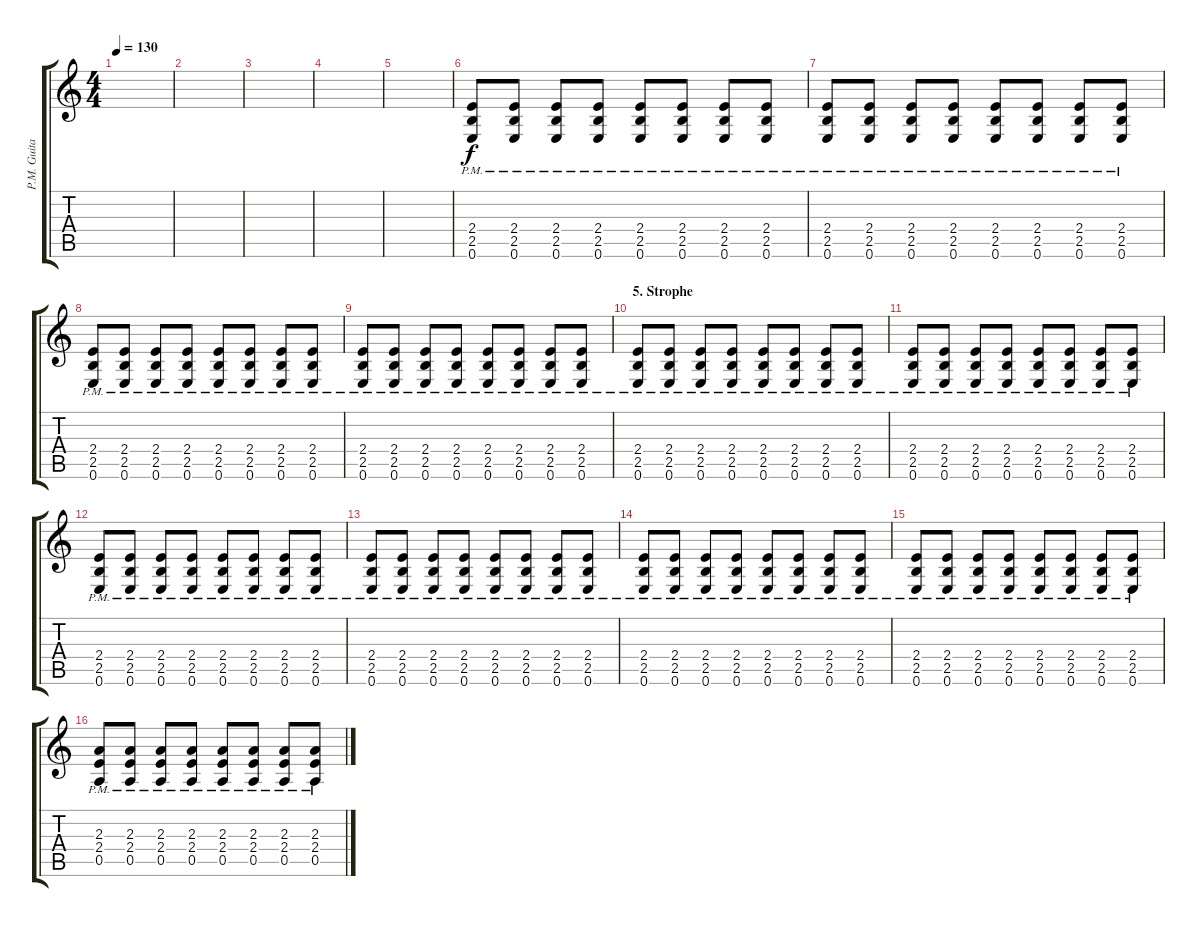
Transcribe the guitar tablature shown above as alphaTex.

\track ("P.M. Guitar" "P.M. Guita") {instrument electricguitarmuted}
\staff {score tabs}
\tuning (E4 B3 G3 D3 A2 E2) {hide}
\ts (4 4)
\tempo 130
\clef g2
\ks c
|
|
|
|
|
(2.4{pm} 2.5{pm} 0.6{pm}).8{volume 4} (2.4{pm} 2.5{pm} 0.6{pm}).8 (2.4{pm} 2.5{pm} 0.6{pm}).8 (2.4{pm} 2.5{pm} 0.6{pm}).8 (2.4{pm} 2.5{pm} 0.6{pm}).8 (2.4{pm} 2.5{pm} 0.6{pm}).8 (2.4{pm} 2.5{pm} 0.6{pm}).8 (2.4{pm} 2.5{pm} 0.6{pm}).8 |
(2.4{pm} 2.5{pm} 0.6{pm}).8 (2.4{pm} 2.5{pm} 0.6{pm}).8 (2.4{pm} 2.5{pm} 0.6{pm}).8 (2.4{pm} 2.5{pm} 0.6{pm}).8 (2.4{pm} 2.5{pm} 0.6{pm}).8 (2.4{pm} 2.5{pm} 0.6{pm}).8 (2.4{pm} 2.5{pm} 0.6{pm}).8 (2.4{pm} 2.5{pm} 0.6{pm}).8 |
(2.4{pm} 2.5{pm} 0.6{pm}).8{volume 6} (2.4{pm} 2.5{pm} 0.6{pm}).8 (2.4{pm} 2.5{pm} 0.6{pm}).8 (2.4{pm} 2.5{pm} 0.6{pm}).8 (2.4{pm} 2.5{pm} 0.6{pm}).8 (2.4{pm} 2.5{pm} 0.6{pm}).8 (2.4{pm} 2.5{pm} 0.6{pm}).8 (2.4{pm} 2.5{pm} 0.6{pm}).8 |
(2.4{pm} 2.5{pm} 0.6{pm}).8 (2.4{pm} 2.5{pm} 0.6{pm}).8 (2.4{pm} 2.5{pm} 0.6{pm}).8 (2.4{pm} 2.5{pm} 0.6{pm}).8 (2.4{pm} 2.5{pm} 0.6{pm}).8 (2.4{pm} 2.5{pm} 0.6{pm}).8 (2.4{pm} 2.5{pm} 0.6{pm}).8 (2.4{pm} 2.5{pm} 0.6{pm}).8 |
\section ("" "5. Strophe")
(2.4{pm} 2.5{pm} 0.6{pm}).8{volume 8} (2.4{pm} 2.5{pm} 0.6{pm}).8 (2.4{pm} 2.5{pm} 0.6{pm}).8 (2.4{pm} 2.5{pm} 0.6{pm}).8 (2.4{pm} 2.5{pm} 0.6{pm}).8 (2.4{pm} 2.5{pm} 0.6{pm}).8 (2.4{pm} 2.5{pm} 0.6{pm}).8 (2.4{pm} 2.5{pm} 0.6{pm}).8 |
(2.4{pm} 2.5{pm} 0.6{pm}).8 (2.4{pm} 2.5{pm} 0.6{pm}).8 (2.4{pm} 2.5{pm} 0.6{pm}).8 (2.4{pm} 2.5{pm} 0.6{pm}).8 (2.4{pm} 2.5{pm} 0.6{pm}).8 (2.4{pm} 2.5{pm} 0.6{pm}).8 (2.4{pm} 2.5{pm} 0.6{pm}).8 (2.4{pm} 2.5{pm} 0.6{pm}).8 |
(2.4{pm} 2.5{pm} 0.6{pm}).8 (2.4{pm} 2.5{pm} 0.6{pm}).8 (2.4{pm} 2.5{pm} 0.6{pm}).8 (2.4{pm} 2.5{pm} 0.6{pm}).8 (2.4{pm} 2.5{pm} 0.6{pm}).8 (2.4{pm} 2.5{pm} 0.6{pm}).8 (2.4{pm} 2.5{pm} 0.6{pm}).8 (2.4{pm} 2.5{pm} 0.6{pm}).8 |
(2.4{pm} 2.5{pm} 0.6{pm}).8 (2.4{pm} 2.5{pm} 0.6{pm}).8 (2.4{pm} 2.5{pm} 0.6{pm}).8 (2.4{pm} 2.5{pm} 0.6{pm}).8 (2.4{pm} 2.5{pm} 0.6{pm}).8 (2.4{pm} 2.5{pm} 0.6{pm}).8 (2.4{pm} 2.5{pm} 0.6{pm}).8 (2.4{pm} 2.5{pm} 0.6{pm}).8 |
(2.4{pm} 2.5{pm} 0.6{pm}).8 (2.4{pm} 2.5{pm} 0.6{pm}).8 (2.4{pm} 2.5{pm} 0.6{pm}).8 (2.4{pm} 2.5{pm} 0.6{pm}).8 (2.4{pm} 2.5{pm} 0.6{pm}).8 (2.4{pm} 2.5{pm} 0.6{pm}).8 (2.4{pm} 2.5{pm} 0.6{pm}).8 (2.4{pm} 2.5{pm} 0.6{pm}).8 |
(2.4{pm} 2.5{pm} 0.6{pm}).8 (2.4{pm} 2.5{pm} 0.6{pm}).8 (2.4{pm} 2.5{pm} 0.6{pm}).8 (2.4{pm} 2.5{pm} 0.6{pm}).8 (2.4{pm} 2.5{pm} 0.6{pm}).8 (2.4{pm} 2.5{pm} 0.6{pm}).8 (2.4{pm} 2.5{pm} 0.6{pm}).8 (2.4{pm} 2.5{pm} 0.6{pm}).8 |
(2.3{pm} 2.4{pm} 0.5{pm}).8 (2.3{pm} 2.4{pm} 0.5{pm}).8 (2.3{pm} 2.4{pm} 0.5{pm}).8 (2.3{pm} 2.4{pm} 0.5{pm}).8 (2.3{pm} 2.4{pm} 0.5{pm}).8 (2.3{pm} 2.4{pm} 0.5{pm}).8 (2.3{pm} 2.4{pm} 0.5{pm}).8 (2.3{pm} 2.4{pm} 0.5{pm}).8
